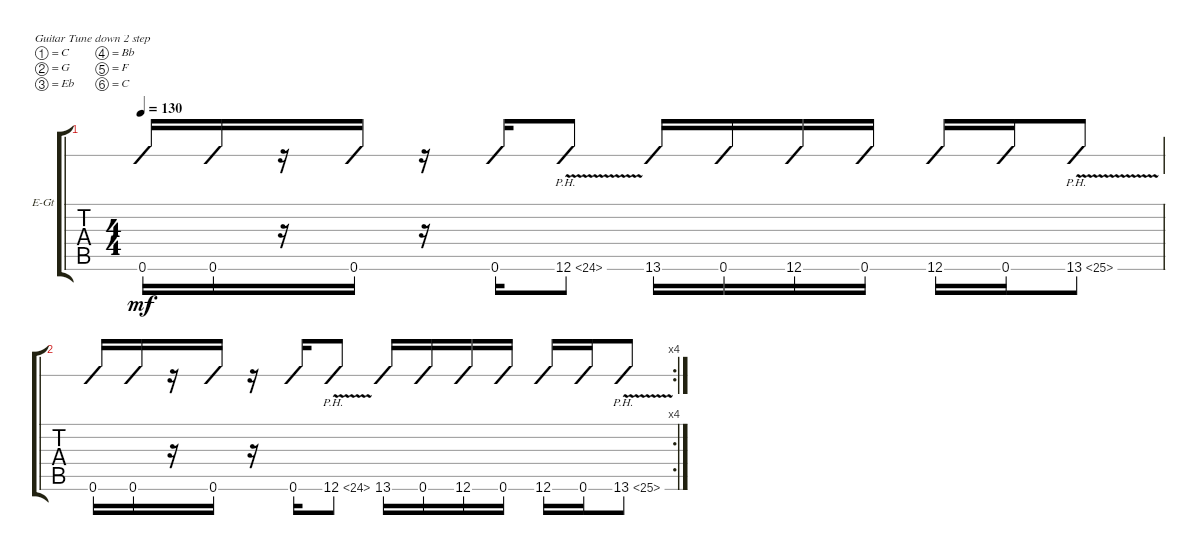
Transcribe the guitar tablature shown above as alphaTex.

\bracketExtendMode groupsimilarinstruments
\firstSystemTrackNameOrientation horizontal
\otherSystemsTrackNameOrientation horizontal
\track ("Rhy2" "E-Gt") {instrument distortionguitar}
\staff {tabs slash}
\tuning (C4 G3 Eb3 Bb2 F2 C2)
\ts (4 4)
\tempo 130
\clef g2
\ks c
0.6.16{dy mf} 0.6.16 r.16 0.6.16 r.16 0.6.16 12.6{ph 12 v}.8 13.6.16 0.6.16 12.6.16 0.6.16 12.6.16 0.6.16 13.6{ph 12 v}.8 |
\rc 4
0.6.16 0.6.16 r.16 0.6.16 r.16 0.6.16 12.6{ph 12 v}.8 13.6.16 0.6.16 12.6.16 0.6.16 12.6.16 0.6.16 13.6{ph 12 v}.8
